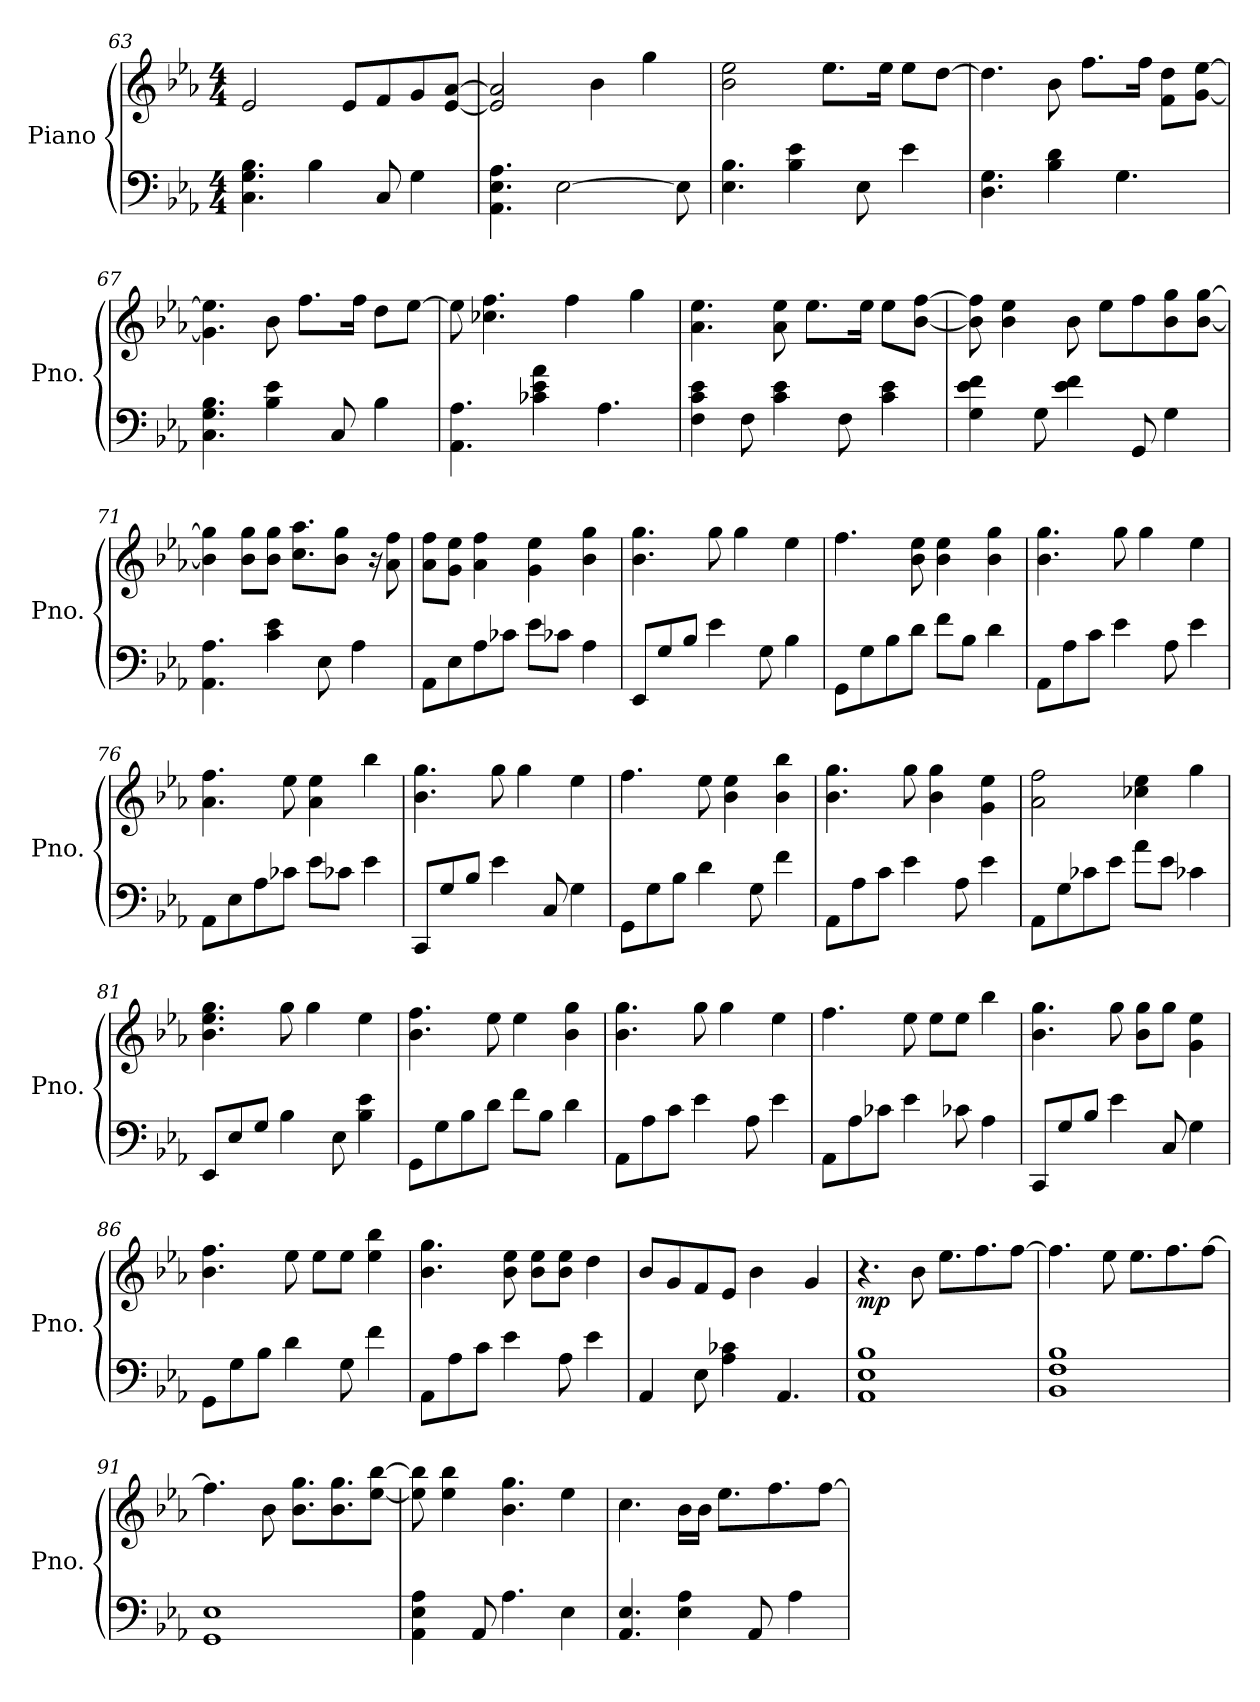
**kern	**kern	**dynam
*part1	*part1	*part1
*staff2	*staff1	*staff1/2
*I"Piano	*	*
*I'Pno.	*	*
*clefF4	*clefG2	*
*k[b-e-a-]	*k[b-e-a-]	*
*M4/4	*M4/4	*
=63	=63	=63
4.C\ 4.G\ 4.B-\	2e-/	.
4B-\	.	.
.	8e-/L	.
8C/	8f/	.
4G\	8g/	.
.	[8e-/ [8a-/J	.
=64	=64	=64
4.AA-\ 4.E-\ 4.A-\	2e-/] 2a-/]	.
[2E-\	.	.
.	4b-\	.
.	4gg\	.
8E-\]	.	.
=65	=65	=65
4.E-\ 4.B-\	2b-\ 2ee-\	.
4B-\ 4e-\	.	.
.	8.ee-\L	.
8E-\	.	.
.	16ee-\Jk	.
4e-\	8ee-\L	.
.	[8dd\J	.
!!LO:LB:g=z
=66	=66	=66
4.D\ 4.G\	4.dd\]	.
4B-\ 4d\	8b-\	.
.	8.ff\L	.
4.G\	.	.
.	16ff\Jk	.
.	8f\ 8dd\L	.
.	[8g\ [8ee-\J	.
=67	=67	=67
4.C\ 4.G\ 4.B-\	4.g\] 4.ee-\]	.
4B-\ 4e-\	8b-\	.
.	8.ff\L	.
8C/	.	.
.	16ff\Jk	.
4B-\	8dd\L	.
.	[8ee-\J	.
=68	=68	=68
4.AA-\ 4.A-\	8ee-\]	.
.	4.cc-X\ 4.ff\	.
4c-X\ 4e-\ 4a-\	.	.
.	4ff\	.
4.A-\	.	.
.	4gg\	.
=69	=69	=69
4F\ 4c\ 4e-\	4.a-\ 4.ee-\	.
8F\	.	.
4c\ 4e-\	8a-\ 8ee-\	.
.	8.ee-\L	.
8F\	.	.
.	16ee-\Jk	.
4c\ 4e-\	8ee-\L	.
.	[8b-\ [8ff\J	.
=70	=70	=70
4G\ 4e-\ 4f\	8b-\] 8ff\]	.
.	4b-\ 4ee-\	.
8G\	.	.
4e-\ 4f\	8b-\	.
.	8ee-\L	.
8GG/	8ff\	.
4G\	8b-\ 8gg\	.
.	[8b-\ [8gg\J	.
!!LO:LB:g=z
=71	=71	=71
4.AA-\ 4.A-\	4b-\] 4gg\]	.
.	8b-\ 8gg\L	.
4c\ 4e-\	8b-\ 8gg\J	.
.	8.cc\ 8.aa-\L	.
8E-\	.	.
.	8b-\ 8gg\J	.
4A-\	.	.
.	16r	.
.	8a-\ 8ff\	.
=72	=72	=72
8AA-\L	8a-\ 8ff\L	.
8E-\	8g\ 8ee-\J	.
8A-\	4a-\ 4ff\	.
8c-X\J	.	.
8e-\L	4g\ 4ee-\	.
8c-X\J	.	.
4A-\	4b-\ 4gg\	.
=73	=73	=73
8EE-/L	4.b-\ 4.gg\	.
8G/	.	.
8B-/J	.	.
4e-\	8gg\	.
.	4gg\	.
8G\	.	.
4B-\	4ee-\	.
=74	=74	=74
8GG\L	4.ff\	.
8G\	.	.
8B-\	.	.
8d\J	8b-\ 8ee-\	.
8f\L	4b-\ 4ee-\	.
8B-\J	.	.
4d\	4b-\ 4gg\	.
!!LO:LB:g=z
=75	=75	=75
8AA-\L	4.b-\ 4.gg\	.
8A-\	.	.
8c\J	.	.
4e-\	8gg\	.
.	4gg\	.
8A-\	.	.
4e-\	4ee-\	.
=76	=76	=76
8AA-\L	4.a-\ 4.ff\	.
8E-\	.	.
8A-\	.	.
8c-X\J	8ee-\	.
8e-\L	4a-\ 4ee-\	.
8c-X\J	.	.
4e-\	4bb-\	.
=77	=77	=77
8CC/L	4.b-\ 4.gg\	.
8G/	.	.
8B-/J	.	.
4e-\	8gg\	.
.	4gg\	.
8C/	.	.
4G\	4ee-\	.
=78	=78	=78
8GG\L	4.ff\	.
8G\	.	.
8B-\J	.	.
4d\	8ee-\	.
.	4b-\ 4ee-\	.
8G\	.	.
4f\	4b-\ 4bb-\	.
=79	=79	=79
8AA-\L	4.b-\ 4.gg\	.
8A-\	.	.
8c\J	.	.
4e-\	8gg\	.
.	4b-\ 4gg\	.
8A-\	.	.
4e-\	4g\ 4ee-\	.
!!LO:LB:g=z
=80	=80	=80
8AA-\L	2a-\ 2ff\	.
8G\	.	.
8c-X\	.	.
8e-\J	.	.
8a-\L	4cc-X\ 4ee-\	.
8e-\J	.	.
4c-X\	4gg\	.
=81	=81	=81
8EE-/L	4.b-\ 4.ee-\ 4.gg\	.
8E-/	.	.
8G/J	.	.
4B-\	8gg\	.
.	4gg\	.
8E-\	.	.
4B-\ 4e-\	4ee-\	.
=82	=82	=82
8GG\L	4.b-\ 4.ff\	.
8G\	.	.
8B-\	.	.
8d\J	8ee-\	.
8f\L	4ee-\	.
8B-\J	.	.
4d\	4b-\ 4gg\	.
=83	=83	=83
8AA-\L	4.b-\ 4.gg\	.
8A-\	.	.
8c\J	.	.
4e-\	8gg\	.
.	4gg\	.
8A-\	.	.
4e-\	4ee-\	.
=84	=84	=84
8AA-\L	4.ff\	.
8A-\	.	.
8c-X\J	.	.
4e-\	8ee-\	.
.	8ee-\L	.
8c-X\	8ee-\J	.
4A-\	4bb-\	.
!!LO:LB:g=z
=85	=85	=85
8CC/L	4.b-\ 4.gg\	.
8G/	.	.
8B-/J	.	.
4e-\	8gg\	.
.	8b-\ 8gg\L	.
8C/	8gg\J	.
4G\	4g\ 4ee-\	.
=86	=86	=86
8GG\L	4.b-\ 4.ff\	.
8G\	.	.
8B-\J	.	.
4d\	8ee-\	.
.	8ee-\L	.
8G\	8ee-\J	.
4f\	4ee-\ 4bb-\	.
=87	=87	=87
8AA-\L	4.b-\ 4.gg\	.
8A-\	.	.
8c\J	.	.
4e-\	8b-\ 8ee-\	.
.	8b-\ 8ee-\L	.
8A-\	8b-\ 8ee-\J	.
4e-\	4dd\	.
=88	=88	=88
4AA-/	8b-/L	.
.	8g/	.
8E-\	8f/	.
4A-\ 4c-X\	8e-/J	.
.	4b-\	.
4.AA-/	.	.
.	4g/	.
=89	=89	=89
!	!	!LO:DY:b
1AA- 1E- 1B-	4.r	mp
.	8b-\	.
.	8.ee-\L	.
.	8.ff\	.
.	[8ff\J	.
!!LO:PB:g=z
=90	=90	=90
1BB- 1F 1B-	4.ff\]	.
.	8ee-\	.
.	8.ee-\L	.
.	8.ff\	.
.	[8ff\J	.
=91	=91	=91
1GG 1E-	4.ff\]	.
.	8b-\	.
.	8.b-\ 8.gg\L	.
.	8.b-\ 8.gg\	.
.	[8ee-\ [8bb-\J	.
=92	=92	=92
4AA-\ 4E-\ 4A-\	8ee-\] 8bb-\]	.
.	4ee-\ 4bb-\	.
8AA-/	.	.
4.A-\	4.b-\ 4.gg\	.
4E-\	4ee-\	.
=93	=93	=93
4.AA-/ 4.E-/	4.cc\	.
4E-\ 4A-\	16b-\LL	.
.	16b-\JJ	.
.	8.ee-\L	.
8AA-/	.	.
.	8.ff\	.
4A-\	.	.
.	[8ff\J	.
=	=	=
*-	*-	*-
